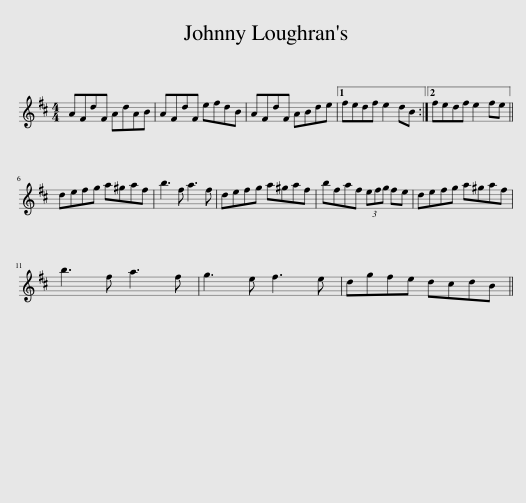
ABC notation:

X:1
L:1/8
M:4/4
I:linebreak $
K:D
V:1 treble
V:1
 AFdF AdAB | AFdF efdB | AFdF ABde |1 fedf e2 dB :|2 fedf e2 fe ||$ %5
 defg a^gaf | b3 f a3 f | defg a^gaf | bfaf (3efg fe | defg a^gaf |$ %10
 b3 f a3 f | g3 e f3 e | dgfe dcdB || %13
